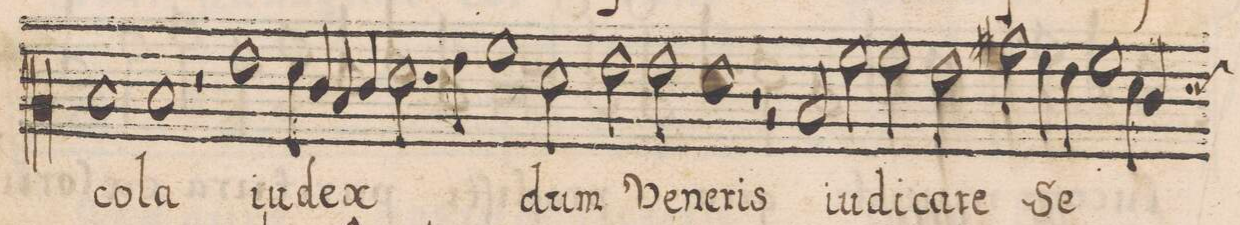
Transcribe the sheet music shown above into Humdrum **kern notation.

**kern	**text
*I"CANTVS	*
*clefC2	*
*k[]	*
*met(c|)	*
*M2/1	*
1d	co-
1d	-la
=18	=18
2r	.
1g	iu-
4f\	.
4e/	-dex
=19	=19
4d/	.
4e/	.
2.f\	.
4g\	.
1a,	.
=20	=20
2f\	dum
2g\	Ve-
2g\	-ne-
=21	=21
1f	-ris
1r	.
=22	=22
2r	.
2d/	iu-
2a\	.
2a\	-di-
=23	=23
2g\	-ca-
2b#X\	-re
4a\	Se-
4g\	.
1a	.
=24	=24
4f\	.
4e/	.
*-	*-
